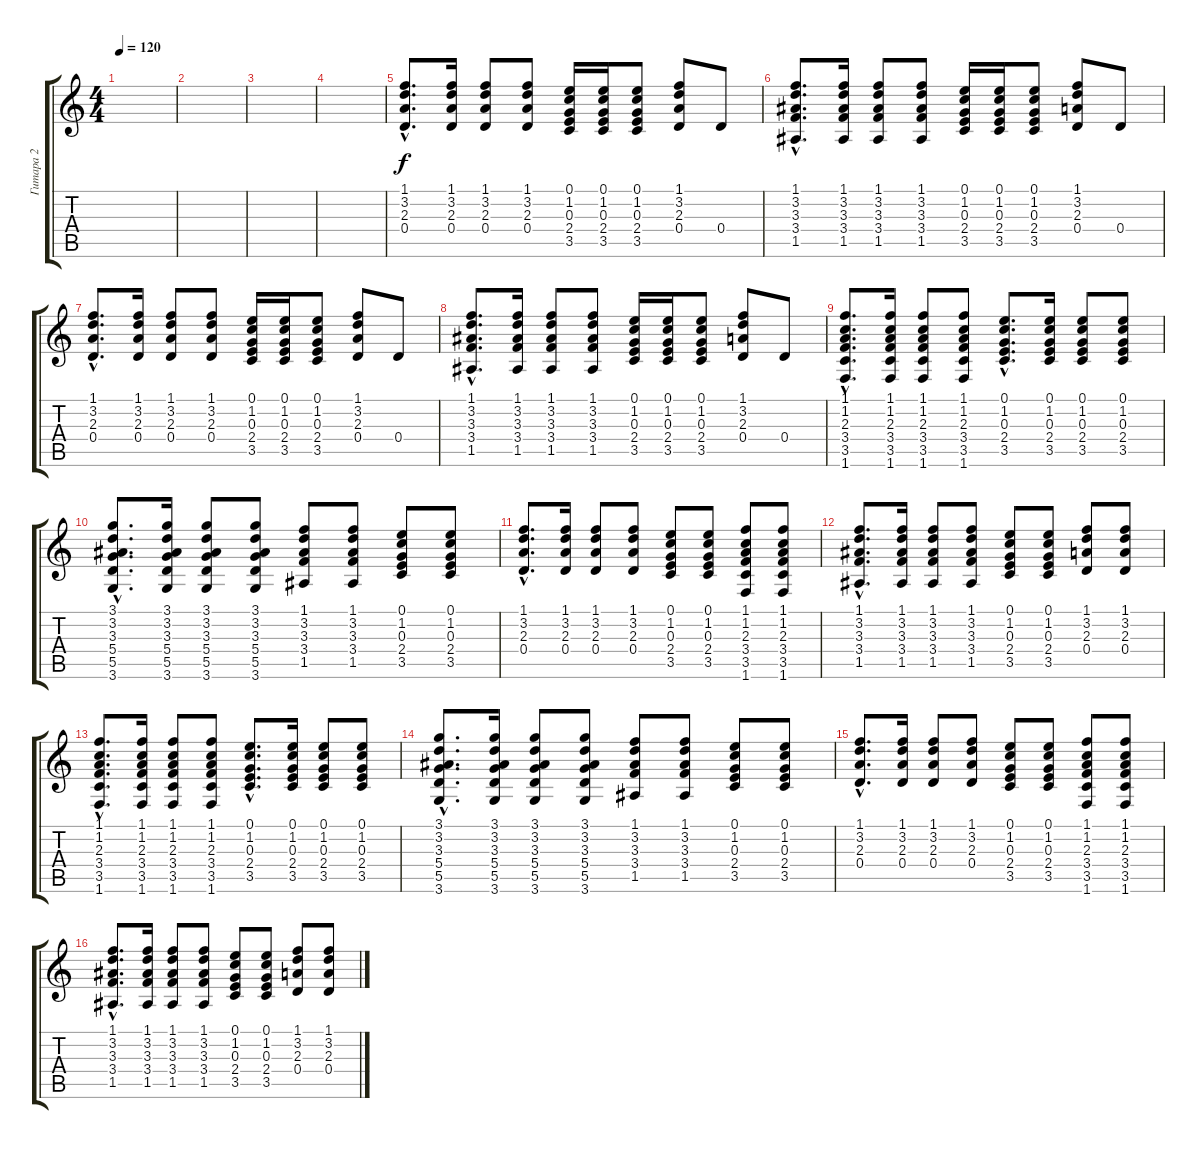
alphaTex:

\track ("Гитара 2" "Гитара 2") {instrument acousticguitarnylon}
\staff {score tabs}
\tuning (E4 B3 G3 D3 A2 E2) {hide}
\ts (4 4)
\tempo 120
\clef g2
\ks c
|
|
|
|
(1.1{hac} 3.2{hac} 2.3{hac} 0.4{hac}).8{d} (1.1 3.2 2.3 0.4).16 (1.1 3.2 2.3 0.4).8 (1.1 3.2 2.3 0.4).8 (0.1 1.2 0.3 2.4 3.5).16 (0.1 1.2 0.3 2.4 3.5).16 (0.1 1.2 0.3 2.4 3.5).8 (1.1 3.2 2.3 0.4).8 0.4.8 |
(1.1{hac} 3.2{hac} 3.3{hac} 3.4{hac} 1.5{hac}).8{d} (1.1 3.2 3.3 3.4 1.5).16 (1.1 3.2 3.3 3.4 1.5).8 (1.1 3.2 3.3 3.4 1.5).8 (0.1 1.2 0.3 2.4 3.5).16 (0.1 1.2 0.3 2.4 3.5).16 (0.1 1.2 0.3 2.4 3.5).8 (1.1 3.2 2.3 0.4).8 0.4.8 |
(1.1{hac} 3.2{hac} 2.3{hac} 0.4{hac}).8{d} (1.1 3.2 2.3 0.4).16 (1.1 3.2 2.3 0.4).8 (1.1 3.2 2.3 0.4).8 (0.1 1.2 0.3 2.4 3.5).16 (0.1 1.2 0.3 2.4 3.5).16 (0.1 1.2 0.3 2.4 3.5).8 (1.1 3.2 2.3 0.4).8 0.4.8 |
(1.1{hac} 3.2{hac} 3.3{hac} 3.4{hac} 1.5{hac}).8{d} (1.1 3.2 3.3 3.4 1.5).16 (1.1 3.2 3.3 3.4 1.5).8 (1.1 3.2 3.3 3.4 1.5).8 (0.1 1.2 0.3 2.4 3.5).16 (0.1 1.2 0.3 2.4 3.5).16 (0.1 1.2 0.3 2.4 3.5).8 (1.1 3.2 2.3 0.4).8 0.4.8 |
(1.1{hac} 1.2{hac} 2.3{hac} 3.4{hac} 3.5{hac} 1.6{hac}).8{d} (1.1 1.2 2.3 3.4 3.5 1.6).16 (1.1 1.2 2.3 3.4 3.5 1.6).8 (1.1 1.2 2.3 3.4 3.5 1.6).8 (0.1{hac} 1.2{hac} 0.3{hac} 2.4{hac} 3.5{hac}).8{d} (0.1 1.2 0.3 2.4 3.5).16 (0.1 1.2 0.3 2.4 3.5).8 (0.1 1.2 0.3 2.4 3.5).8 |
(3.1{hac} 3.2{hac} 3.3{hac} 5.4{hac} 5.5{hac} 3.6{hac}).8{d} (3.1 3.2 3.3 5.4 5.5 3.6).16 (3.1 3.2 3.3 5.4 5.5 3.6).8 (3.1 3.2 3.3 5.4 5.5 3.6).8 (1.1 3.2 3.3 3.4 1.5).8 (1.1 3.2 3.3 3.4 1.5).8 (0.1 1.2 0.3 2.4 3.5).8 (0.1 1.2 0.3 2.4 3.5).8 |
(1.1{hac} 3.2{hac} 2.3{hac} 0.4{hac}).8{d} (1.1 3.2 2.3 0.4).16 (1.1 3.2 2.3 0.4).8 (1.1 3.2 2.3 0.4).8 (0.1 1.2 0.3 2.4 3.5).8 (0.1 1.2 0.3 2.4 3.5).8 (1.1 1.2 2.3 3.4 3.5 1.6).8 (1.1 1.2 2.3 3.4 3.5 1.6).8 |
(1.1{hac} 3.2{hac} 3.3{hac} 3.4{hac} 1.5{hac}).8{d} (1.1 3.2 3.3 3.4 1.5).16 (1.1 3.2 3.3 3.4 1.5).8 (1.1 3.2 3.3 3.4 1.5).8 (0.1 1.2 0.3 2.4 3.5).8 (0.1 1.2 0.3 2.4 3.5).8 (1.1 3.2 2.3 0.4).8 (1.1 3.2 2.3 0.4).8 |
(1.1{hac} 1.2{hac} 2.3{hac} 3.4{hac} 3.5{hac} 1.6{hac}).8{d} (1.1 1.2 2.3 3.4 3.5 1.6).16 (1.1 1.2 2.3 3.4 3.5 1.6).8 (1.1 1.2 2.3 3.4 3.5 1.6).8 (0.1{hac} 1.2{hac} 0.3{hac} 2.4{hac} 3.5{hac}).8{d} (0.1 1.2 0.3 2.4 3.5).16 (0.1 1.2 0.3 2.4 3.5).8 (0.1 1.2 0.3 2.4 3.5).8 |
(3.1{hac} 3.2{hac} 3.3{hac} 5.4{hac} 5.5{hac} 3.6{hac}).8{d} (3.1 3.2 3.3 5.4 5.5 3.6).16 (3.1 3.2 3.3 5.4 5.5 3.6).8 (3.1 3.2 3.3 5.4 5.5 3.6).8 (1.1 3.2 3.3 3.4 1.5).8 (1.1 3.2 3.3 3.4 1.5).8 (0.1 1.2 0.3 2.4 3.5).8 (0.1 1.2 0.3 2.4 3.5).8 |
(1.1{hac} 3.2{hac} 2.3{hac} 0.4{hac}).8{d} (1.1 3.2 2.3 0.4).16 (1.1 3.2 2.3 0.4).8 (1.1 3.2 2.3 0.4).8 (0.1 1.2 0.3 2.4 3.5).8 (0.1 1.2 0.3 2.4 3.5).8 (1.1 1.2 2.3 3.4 3.5 1.6).8 (1.1 1.2 2.3 3.4 3.5 1.6).8 |
(1.1{hac} 3.2{hac} 3.3{hac} 3.4{hac} 1.5{hac}).8{d} (1.1 3.2 3.3 3.4 1.5).16 (1.1 3.2 3.3 3.4 1.5).8 (1.1 3.2 3.3 3.4 1.5).8 (0.1 1.2 0.3 2.4 3.5).8 (0.1 1.2 0.3 2.4 3.5).8 (1.1 3.2 2.3 0.4).8 (1.1 3.2 2.3 0.4).8
